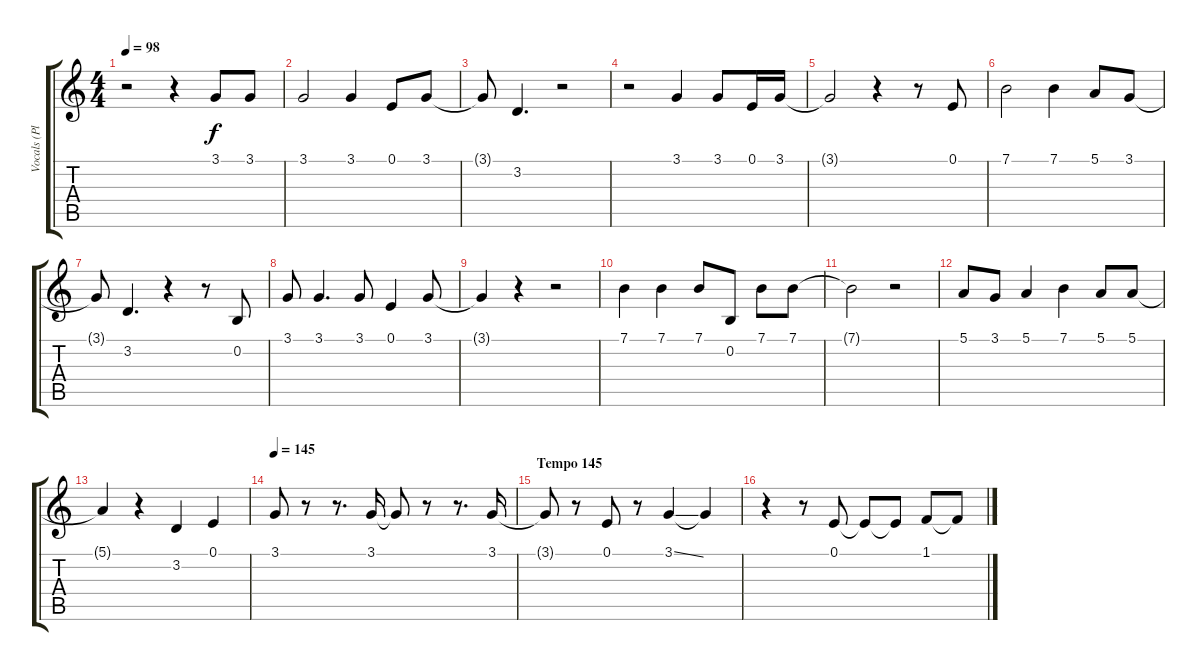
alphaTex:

\track ("Vocals (Plant)" "Vocals (Pl") {instrument lead2sawtooth}
\staff {score tabs}
\tuning (E4 B3 G3 D3 A2 E2) {hide}
\ts (4 4)
\tempo 98
\clef g2
\ks c
r.2{dy f} r.4 3.1.8 3.1.8 |
3.1.2 3.1.4 0.1.8 3.1.8 |
3.1{t}.8 3.2.4{d} r.2 |
r.2 3.1.4 3.1.8 0.1.16 3.1.16 |
3.1{t}.2 r.4 r.8 0.1.8 |
7.1.2 7.1.4 5.1.8 3.1.8 |
3.1{t}.8 3.2.4{d} r.4 r.8 0.2.8 |
3.1.8 3.1.4{d} 3.1.8 0.1.4 3.1.8 |
3.1{t}.4 r.4 r.2 |
7.1.4 7.1.4 7.1.8 0.2.8 7.1.8 7.1.8 |
7.1{t}.2 r.2 |
5.1.8 3.1.8 5.1.4 7.1.4 5.1.8 5.1.8 |
5.1{t}.4 r.4 3.2.4 0.1.4 |
\tempo 145
3.1.8 r.8 r.8{d} 3.1.16 3.1{t}.8 r.8 r.8{d} 3.1.16 |
\section ("" "Tempo 145")
3.1{t}.8 r.8 0.1.8 r.8 3.1{ss}.4 3.1{t}.4 |
r.4 r.8 0.1.8 0.1{t}.8 0.1{t}.8 1.1.8 1.1{t}.8
